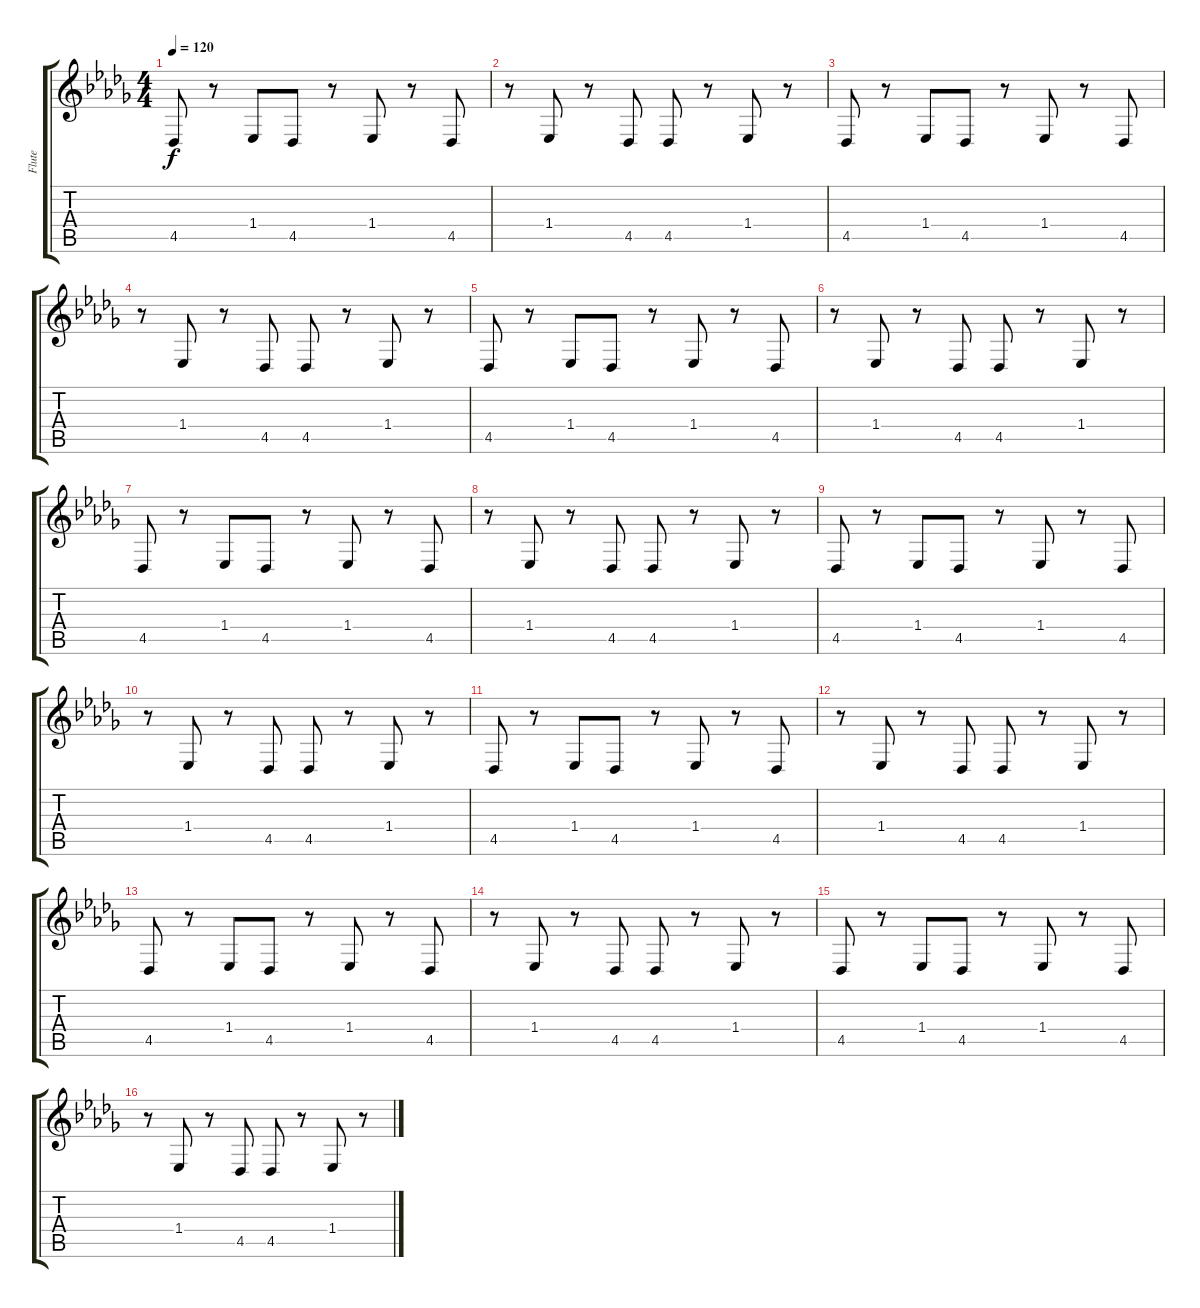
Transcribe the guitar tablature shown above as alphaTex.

\track ("Flute" "Flute") {instrument flute}
\staff {score tabs}
\tuning (E4 B3 G3 D3 A2 E2) {hide}
\ts (4 4)
\tempo 120
\clef g2
\ks db
4.5.8{dy f} r.8 1.4.8 4.5.8 r.8 1.4.8 r.8 4.5.8 |
r.8 1.4.8 r.8 4.5.8 4.5.8 r.8 1.4.8 r.8 |
4.5.8 r.8 1.4.8 4.5.8 r.8 1.4.8 r.8 4.5.8 |
r.8 1.4.8 r.8 4.5.8 4.5.8 r.8 1.4.8 r.8 |
4.5.8 r.8 1.4.8 4.5.8 r.8 1.4.8 r.8 4.5.8 |
r.8 1.4.8 r.8 4.5.8 4.5.8 r.8 1.4.8 r.8 |
4.5.8 r.8 1.4.8 4.5.8 r.8 1.4.8 r.8 4.5.8 |
r.8 1.4.8 r.8 4.5.8 4.5.8 r.8 1.4.8 r.8 |
4.5.8 r.8 1.4.8 4.5.8 r.8 1.4.8 r.8 4.5.8 |
r.8 1.4.8 r.8 4.5.8 4.5.8 r.8 1.4.8 r.8 |
4.5.8 r.8 1.4.8 4.5.8 r.8 1.4.8 r.8 4.5.8 |
r.8 1.4.8 r.8 4.5.8 4.5.8 r.8 1.4.8 r.8 |
4.5.8 r.8 1.4.8 4.5.8 r.8 1.4.8 r.8 4.5.8 |
r.8 1.4.8 r.8 4.5.8 4.5.8 r.8 1.4.8 r.8 |
4.5.8 r.8 1.4.8 4.5.8 r.8 1.4.8 r.8 4.5.8 |
r.8 1.4.8 r.8 4.5.8 4.5.8 r.8 1.4.8 r.8
